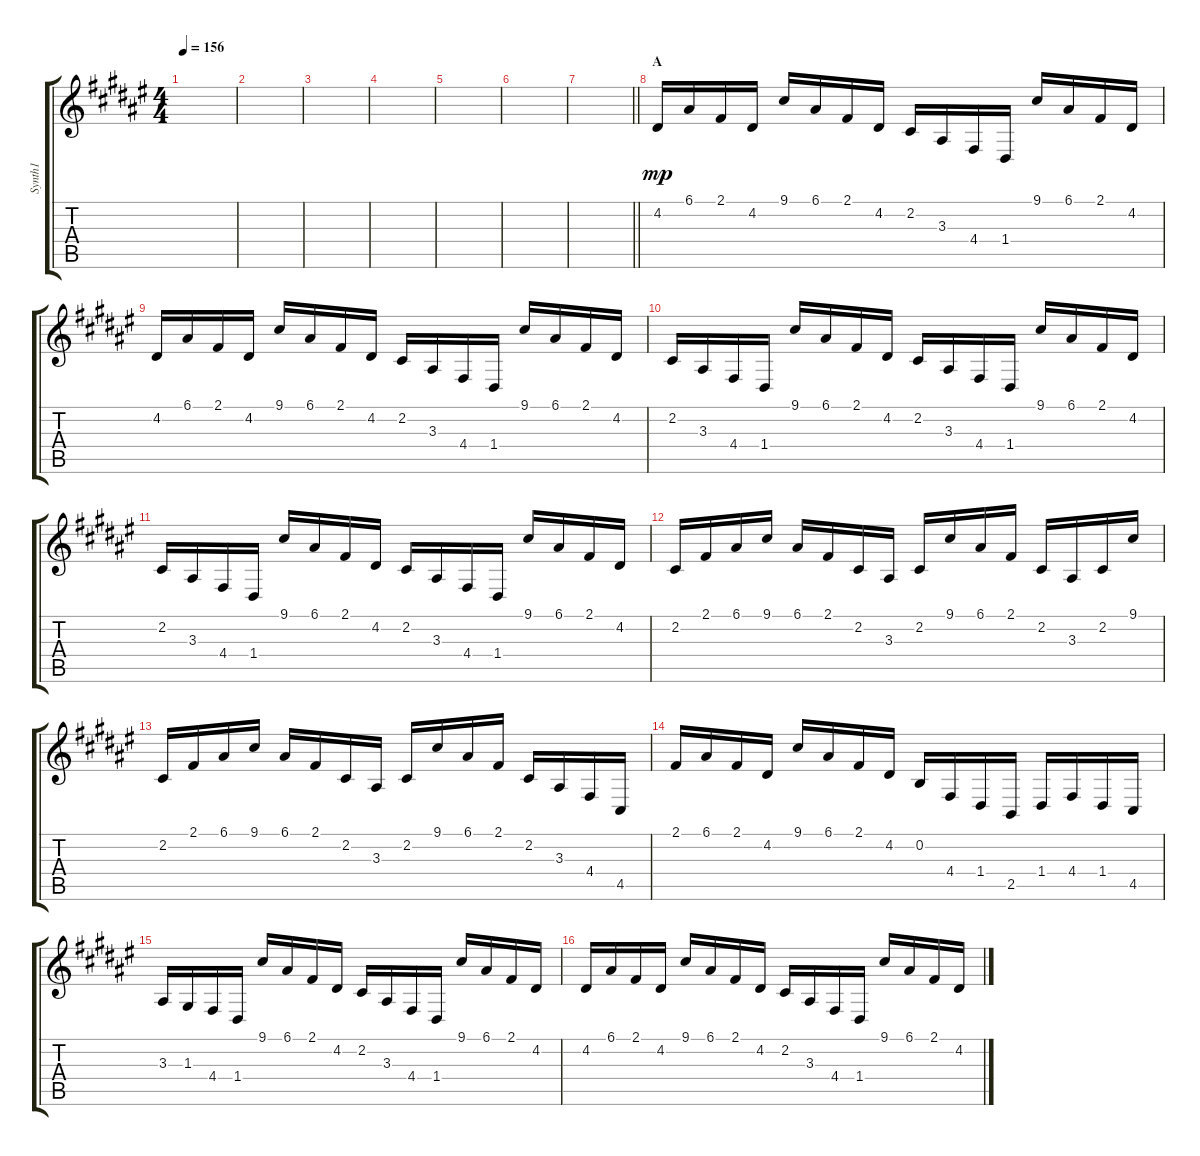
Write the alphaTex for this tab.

\track ("Synth1" "Synth1") {instrument stringensemble1}
\staff {score tabs}
\tuning (E4 B3 G3 D3 A2 E2) {hide}
\ts (4 4)
\tempo 156
\clef g2
\ks f#
|
|
|
|
|
|
\barLineRight lightlight
|
\section ("" "A")
4.2.16{dy mp} 6.1.16 2.1.16 4.2.16 9.1.16 6.1.16 2.1.16 4.2.16 2.2.16 3.3.16 4.4.16 1.4.16 9.1.16 6.1.16 2.1.16 4.2.16 |
4.2.16 6.1.16 2.1.16 4.2.16 9.1.16 6.1.16 2.1.16 4.2.16 2.2.16 3.3.16 4.4.16 1.4.16 9.1.16 6.1.16 2.1.16 4.2.16 |
2.2.16 3.3.16 4.4.16 1.4.16 9.1.16 6.1.16 2.1.16 4.2.16 2.2.16 3.3.16 4.4.16 1.4.16 9.1.16 6.1.16 2.1.16 4.2.16 |
2.2.16 3.3.16 4.4.16 1.4.16 9.1.16 6.1.16 2.1.16 4.2.16 2.2.16 3.3.16 4.4.16 1.4.16 9.1.16 6.1.16 2.1.16 4.2.16 |
2.2.16 2.1.16 6.1.16 9.1.16 6.1.16 2.1.16 2.2.16 3.3.16 2.2.16 9.1.16 6.1.16 2.1.16 2.2.16 3.3.16 2.2.16 9.1.16 |
2.2.16 2.1.16 6.1.16 9.1.16 6.1.16 2.1.16 2.2.16 3.3.16 2.2.16 9.1.16 6.1.16 2.1.16 2.2.16 3.3.16 4.4.16 4.5.16 |
2.1.16 6.1.16 2.1.16 4.2.16 9.1.16 6.1.16 2.1.16 4.2.16 0.2.16 4.4.16 1.4.16 2.5.16 1.4.16 4.4.16 1.4.16 4.5.16 |
3.3.16 1.3.16 4.4.16 1.4.16 9.1.16 6.1.16 2.1.16 4.2.16 2.2.16 3.3.16 4.4.16 1.4.16 9.1.16 6.1.16 2.1.16 4.2.16 |
4.2.16 6.1.16 2.1.16 4.2.16 9.1.16 6.1.16 2.1.16 4.2.16 2.2.16 3.3.16 4.4.16 1.4.16 9.1.16 6.1.16 2.1.16 4.2.16
